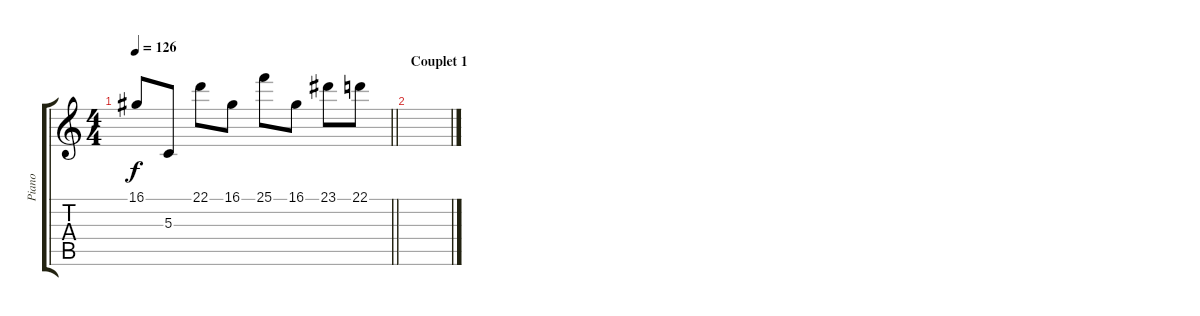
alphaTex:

\track ("Piano" "Piano") {instrument brightacousticpiano}
\staff {score tabs}
\tuning (E4 B3 G3 D3 A2 E2) {hide}
\ts (4 4)
\tempo 126
\clef g2
\barLineRight lightlight
\ks c
16.1.8{dy f} 5.3.8 22.1.8 16.1.8 25.1.8 16.1.8 23.1.8 22.1.8 |
\section ("" "Couplet 1")
